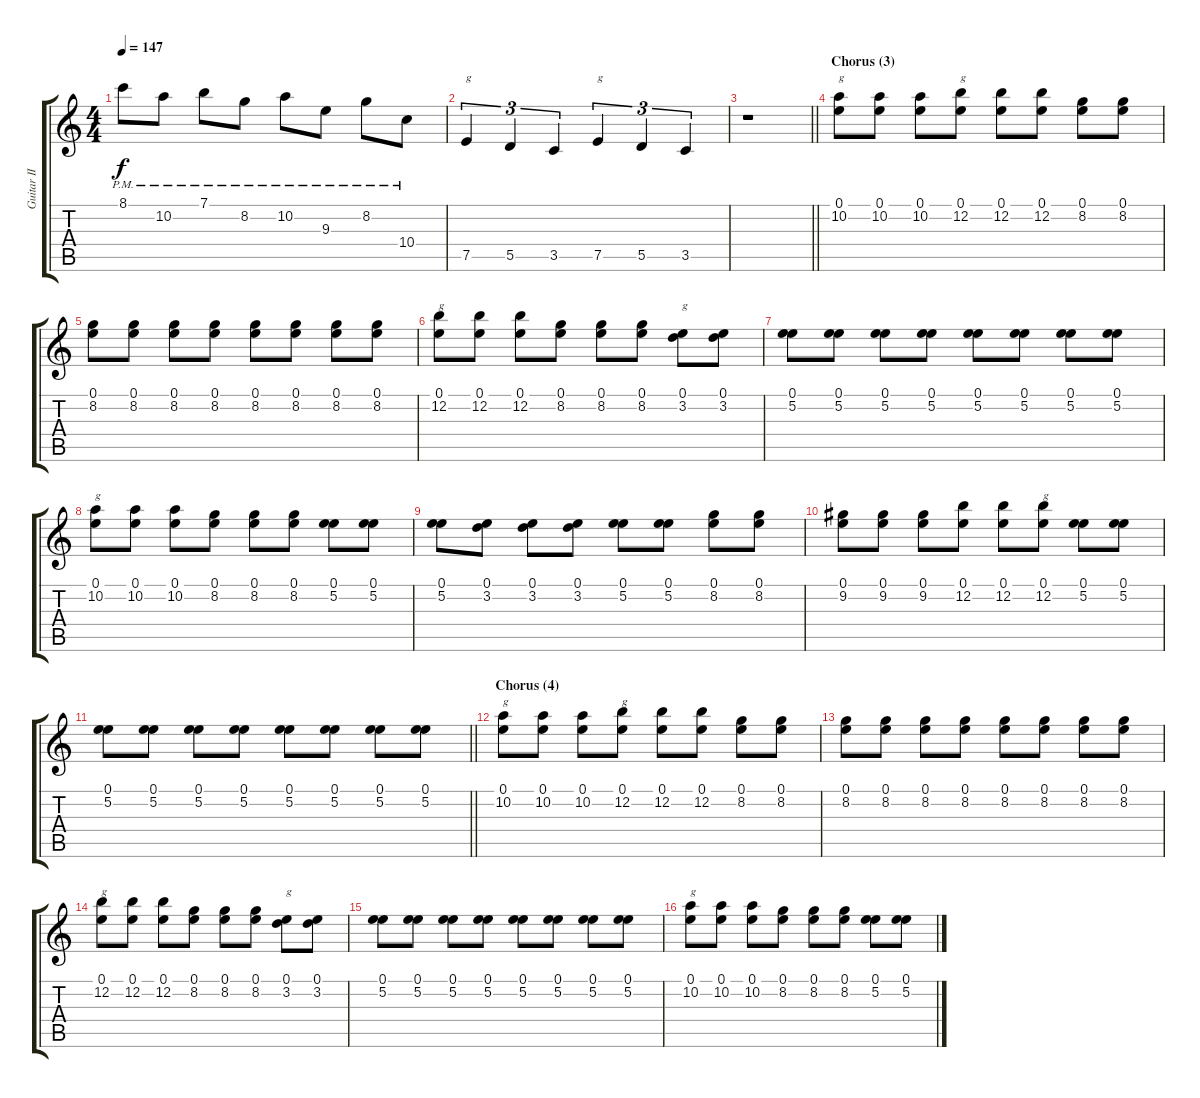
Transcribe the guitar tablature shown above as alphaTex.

\track ("Guitar II" "Guitar II") {instrument distortionguitar}
\staff {score tabs}
\tuning (E4 B3 G3 D3 A2 E2) {hide}
\ts (4 4)
\tempo 147
\clef g2
\ks aminor
8.1{pm}.8{dy f} 10.2{pm}.8 7.1{pm}.8 8.2{pm}.8 10.2{pm}.8 9.3{pm}.8 8.2{pm}.8 10.4{pm}.8 |
7.5.4{tu (3 2) txt "g"} 5.5.4{tu (3 2)} 3.5.4{tu (3 2)} 7.5.4{tu (3 2) txt "g"} 5.5.4{tu (3 2)} 3.5.4{tu (3 2)} |
\barLineRight lightlight
r.1 |
\section ("" "Chorus (3)")
(0.1 10.2).8{txt "g"} (0.1 10.2).8 (0.1 10.2).8 (0.1 12.2).8{txt "g"} (0.1 12.2).8 (0.1 12.2).8 (0.1 8.2).8 (0.1 8.2).8 |
(0.1 8.2).8 (0.1 8.2).8 (0.1 8.2).8 (0.1 8.2).8 (0.1 8.2).8 (0.1 8.2).8 (0.1 8.2).8 (0.1 8.2).8 |
(0.1 12.2).8{txt "g"} (0.1 12.2).8 (0.1 12.2).8 (0.1 8.2).8 (0.1 8.2).8 (0.1 8.2).8 (0.1 3.2).8{txt "g"} (0.1 3.2).8 |
(0.1 5.2).8 (0.1 5.2).8 (0.1 5.2).8 (0.1 5.2).8 (0.1 5.2).8 (0.1 5.2).8 (0.1 5.2).8 (0.1 5.2).8 |
(0.1 10.2).8{txt "g"} (0.1 10.2).8 (0.1 10.2).8 (0.1 8.2).8 (0.1 8.2).8 (0.1 8.2).8 (0.1 5.2).8 (0.1 5.2).8 |
(0.1 5.2).8 (0.1 3.2).8 (0.1 3.2).8 (0.1 3.2).8 (0.1 5.2).8 (0.1 5.2).8 (0.1 8.2).8 (0.1 8.2).8 |
(0.1 9.2).8 (0.1 9.2).8 (0.1 9.2).8 (0.1 12.2).8 (0.1 12.2).8 (0.1 12.2).8{txt "g"} (0.1 5.2).8 (0.1 5.2).8 |
\barLineRight lightlight
(0.1 5.2).8 (0.1 5.2).8 (0.1 5.2).8 (0.1 5.2).8 (0.1 5.2).8 (0.1 5.2).8 (0.1 5.2).8 (0.1 5.2).8 |
\section ("" "Chorus (4)")
(0.1 10.2).8{txt "g"} (0.1 10.2).8 (0.1 10.2).8 (0.1 12.2).8{txt "g"} (0.1 12.2).8 (0.1 12.2).8 (0.1 8.2).8 (0.1 8.2).8 |
(0.1 8.2).8 (0.1 8.2).8 (0.1 8.2).8 (0.1 8.2).8 (0.1 8.2).8 (0.1 8.2).8 (0.1 8.2).8 (0.1 8.2).8 |
(0.1 12.2).8{txt "g"} (0.1 12.2).8 (0.1 12.2).8 (0.1 8.2).8 (0.1 8.2).8 (0.1 8.2).8 (0.1 3.2).8{txt "g"} (0.1 3.2).8 |
(0.1 5.2).8 (0.1 5.2).8 (0.1 5.2).8 (0.1 5.2).8 (0.1 5.2).8 (0.1 5.2).8 (0.1 5.2).8 (0.1 5.2).8 |
(0.1 10.2).8{txt "g"} (0.1 10.2).8 (0.1 10.2).8 (0.1 8.2).8 (0.1 8.2).8 (0.1 8.2).8 (0.1 5.2).8 (0.1 5.2).8
